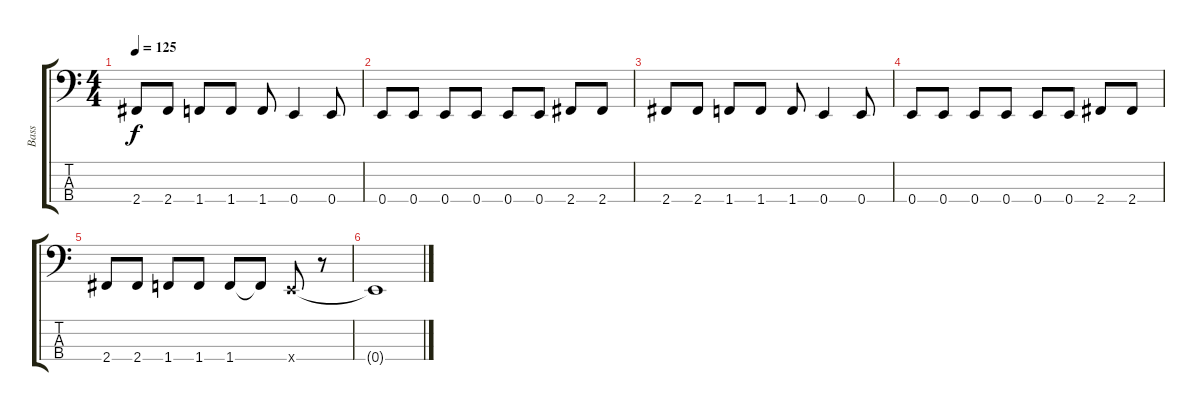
\track ("Bass" "Bass") {instrument electricbasspick}
\staff {score tabs}
\tuning (G2 D2 A1 E1) {hide}
\ts (4 4)
\tempo 125
\clef f4
\ks c
2.4.8{dy f} 2.4.8 1.4.8 1.4.8 1.4.8 0.4.4 0.4.8 |
0.4.8 0.4.8 0.4.8 0.4.8 0.4.8 0.4.8 2.4.8 2.4.8 |
2.4.8 2.4.8 1.4.8 1.4.8 1.4.8 0.4.4 0.4.8 |
0.4.8 0.4.8 0.4.8 0.4.8 0.4.8 0.4.8 2.4.8 2.4.8 |
2.4.8 2.4.8 1.4.8 1.4.8 1.4.8 1.4{t}.8 0.4{x}.8 r.8 |
0.4{t}.1
